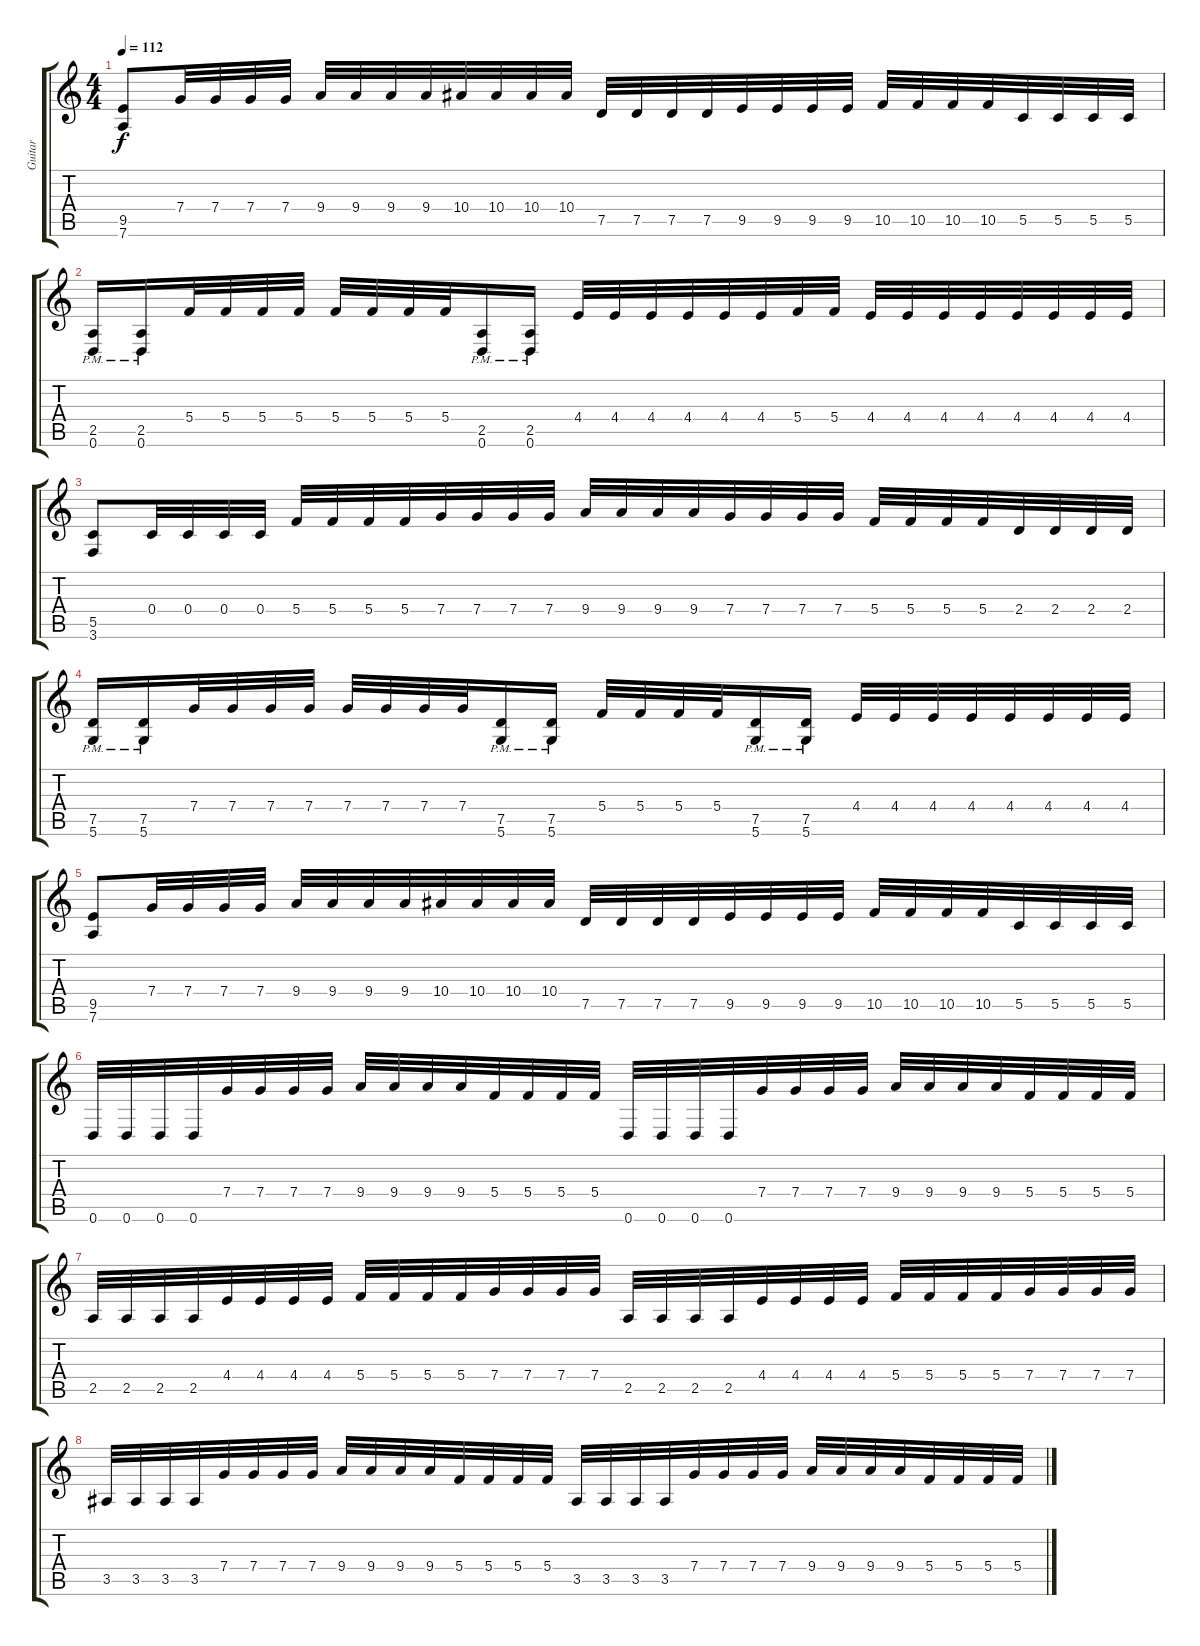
\track ("Guitar" "Guitar") {instrument distortionguitar}
\staff {score tabs}
\tuning (D4 A3 F3 C3 G2 D2) {hide}
\ts (4 4)
\tempo 112
\clef g2
\ks c
(9.5 7.6).8{dy f} 7.4.32 7.4.32 7.4.32 7.4.32 9.4.32 9.4.32 9.4.32 9.4.32 10.4.32 10.4.32 10.4.32 10.4.32 7.5.32 7.5.32 7.5.32 7.5.32 9.5.32 9.5.32 9.5.32 9.5.32 10.5.32 10.5.32 10.5.32 10.5.32 5.5.32 5.5.32 5.5.32 5.5.32 |
(2.5{pm} 0.6{pm}).16 (2.5{pm} 0.6{pm}).16 5.4.32 5.4.32 5.4.32 5.4.32 5.4.32 5.4.32 5.4.32 5.4.32 (2.5{pm} 0.6{pm}).16 (2.5{pm} 0.6{pm}).16 4.4.32 4.4.32 4.4.32 4.4.32 4.4.32 4.4.32 5.4.32 5.4.32 4.4.32 4.4.32 4.4.32 4.4.32 4.4.32 4.4.32 4.4.32 4.4.32 |
(5.5 3.6).8 0.4.32 0.4.32 0.4.32 0.4.32 5.4.32 5.4.32 5.4.32 5.4.32 7.4.32 7.4.32 7.4.32 7.4.32 9.4.32 9.4.32 9.4.32 9.4.32 7.4.32 7.4.32 7.4.32 7.4.32 5.4.32 5.4.32 5.4.32 5.4.32 2.4.32 2.4.32 2.4.32 2.4.32 |
(7.5{pm} 5.6{pm}).16 (7.5{pm} 5.6{pm}).16 7.4.32 7.4.32 7.4.32 7.4.32 7.4.32 7.4.32 7.4.32 7.4.32 (7.5{pm} 5.6{pm}).16 (7.5{pm} 5.6{pm}).16 5.4.32 5.4.32 5.4.32 5.4.32 (7.5{pm} 5.6{pm}).16 (7.5{pm} 5.6{pm}).16 4.4.32 4.4.32 4.4.32 4.4.32 4.4.32 4.4.32 4.4.32 4.4.32 |
(9.5 7.6).8 7.4.32 7.4.32 7.4.32 7.4.32 9.4.32 9.4.32 9.4.32 9.4.32 10.4.32 10.4.32 10.4.32 10.4.32 7.5.32 7.5.32 7.5.32 7.5.32 9.5.32 9.5.32 9.5.32 9.5.32 10.5.32 10.5.32 10.5.32 10.5.32 5.5.32 5.5.32 5.5.32 5.5.32 |
0.6.32 0.6.32 0.6.32 0.6.32 7.4.32 7.4.32 7.4.32 7.4.32 9.4.32 9.4.32 9.4.32 9.4.32 5.4.32 5.4.32 5.4.32 5.4.32 0.6.32 0.6.32 0.6.32 0.6.32 7.4.32 7.4.32 7.4.32 7.4.32 9.4.32 9.4.32 9.4.32 9.4.32 5.4.32 5.4.32 5.4.32 5.4.32 |
2.5.32 2.5.32 2.5.32 2.5.32 4.4.32 4.4.32 4.4.32 4.4.32 5.4.32 5.4.32 5.4.32 5.4.32 7.4.32 7.4.32 7.4.32 7.4.32 2.5.32 2.5.32 2.5.32 2.5.32 4.4.32 4.4.32 4.4.32 4.4.32 5.4.32 5.4.32 5.4.32 5.4.32 7.4.32 7.4.32 7.4.32 7.4.32 |
3.5.32 3.5.32 3.5.32 3.5.32 7.4.32 7.4.32 7.4.32 7.4.32 9.4.32 9.4.32 9.4.32 9.4.32 5.4.32 5.4.32 5.4.32 5.4.32 3.5.32 3.5.32 3.5.32 3.5.32 7.4.32 7.4.32 7.4.32 7.4.32 9.4.32 9.4.32 9.4.32 9.4.32 5.4.32 5.4.32 5.4.32 5.4.32
